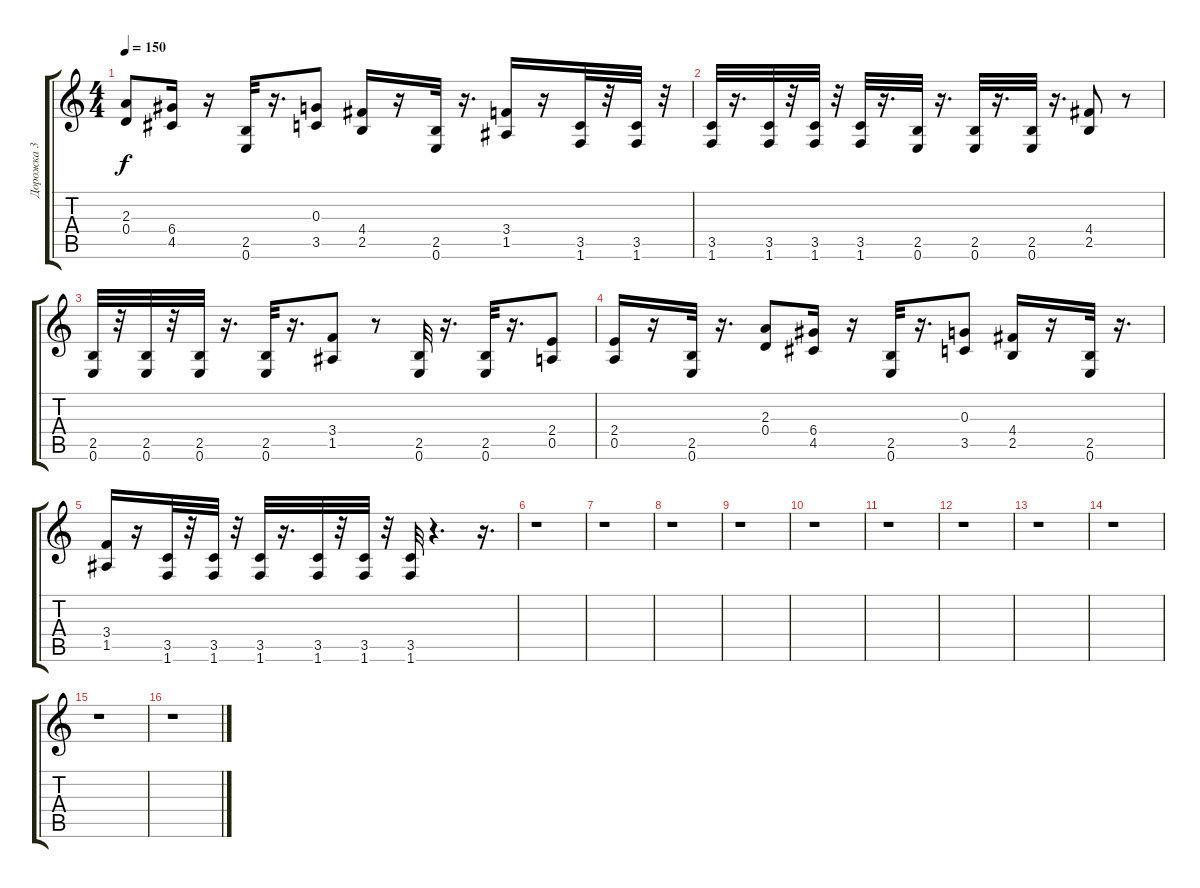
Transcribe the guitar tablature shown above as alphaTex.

\track ("Дорожка 3" "Дорожка 3") {instrument overdrivenguitar}
\staff {score tabs}
\tuning (E4 B3 G3 D3 A2 E2) {hide}
\ts (4 4)
\tempo 150
\clef g2
\ks c
(2.3 0.4).8{dy f} (6.4 4.5).16 r.16 (2.5 0.6).32 r.16{d} (0.3 3.5).8 (4.4 2.5).16 r.16 (2.5 0.6).32 r.16{d} (3.4 1.5).16 r.16 (3.5 1.6).32 r.32 (3.5 1.6).32 r.32 |
(3.5 1.6).32 r.16{d} (3.5 1.6).32 r.32 (3.5 1.6).32 r.32 (3.5 1.6).32 r.16{d} (2.5 0.6).32 r.16{d} (2.5 0.6).32 r.16{d} (2.5 0.6).32 r.16{d} (4.4 2.5).8 r.8 |
(2.5 0.6).32 r.32 (2.5 0.6).32 r.32 (2.5 0.6).32 r.16{d} (2.5 0.6).32 r.16{d} (3.4 1.5).8 r.8 (2.5 0.6).32 r.16{d} (2.5 0.6).32 r.16{d} (2.4 0.5).8 |
(2.4 0.5).16 r.16 (2.5 0.6).32 r.16{d} (2.3 0.4).8 (6.4 4.5).16 r.16 (2.5 0.6).32 r.16{d} (0.3 3.5).8 (4.4 2.5).16 r.16 (2.5 0.6).32 r.16{d} |
(3.4 1.5).16 r.16 (3.5 1.6).32 r.32 (3.5 1.6).32 r.32 (3.5 1.6).32 r.16{d} (3.5 1.6).32 r.32 (3.5 1.6).32 r.32 (3.5 1.6).32 r.4{d} r.16{d} |
r.1 |
r.1 |
r.1 |
r.1 |
r.1 |
r.1 |
r.1 |
r.1 |
r.1 |
r.1 |
r.1
